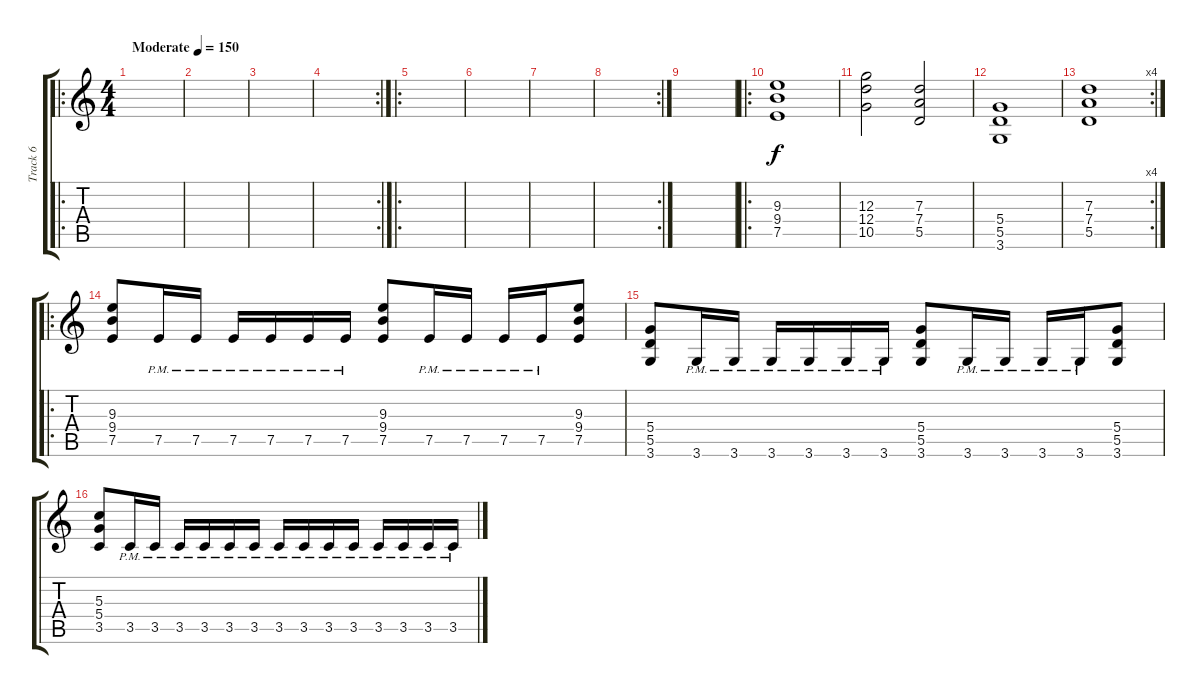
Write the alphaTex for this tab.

\track ("Track 6" "Track 6") {instrument distortionguitar}
\staff {score tabs}
\tuning (E4 B3 G3 D3 A2 E2) {hide}
\ro
\ts (4 4)
\tempo (150 "Moderate")
\clef g2
\ks c
|
|
|
\rc 2
|
\ro
|
|
|
\rc 2
|
|
\ro
(9.3 9.4 7.5).1 |
(12.3 12.4 10.5).2 (7.3 7.4 5.5).2 |
(5.4 5.5 3.6).1 |
\rc 4
(7.3 7.4 5.5).1 |
\ro
(9.3 9.4 7.5).8 7.5{pm}.16 7.5{pm}.16 7.5{pm}.16 7.5{pm}.16 7.5{pm}.16 7.5{pm}.16 (9.3 9.4 7.5).8 7.5{pm}.16 7.5{pm}.16 7.5{pm}.16 7.5{pm}.16 (9.3 9.4 7.5).8 |
(5.4 5.5 3.6).8 3.6{pm}.16 3.6{pm}.16 3.6{pm}.16 3.6{pm}.16 3.6{pm}.16 3.6{pm}.16 (5.4 5.5 3.6).8 3.6{pm}.16 3.6{pm}.16 3.6{pm}.16 3.6{pm}.16 (5.4 5.5 3.6).8 |
(5.3 5.4 3.5).8 3.5{pm}.16 3.5{pm}.16 3.5{pm}.16 3.5{pm}.16 3.5{pm}.16 3.5{pm}.16 3.5{pm}.16 3.5{pm}.16 3.5{pm}.16 3.5{pm}.16 3.5{pm}.16 3.5{pm}.16 3.5{pm}.16 3.5{pm}.16
